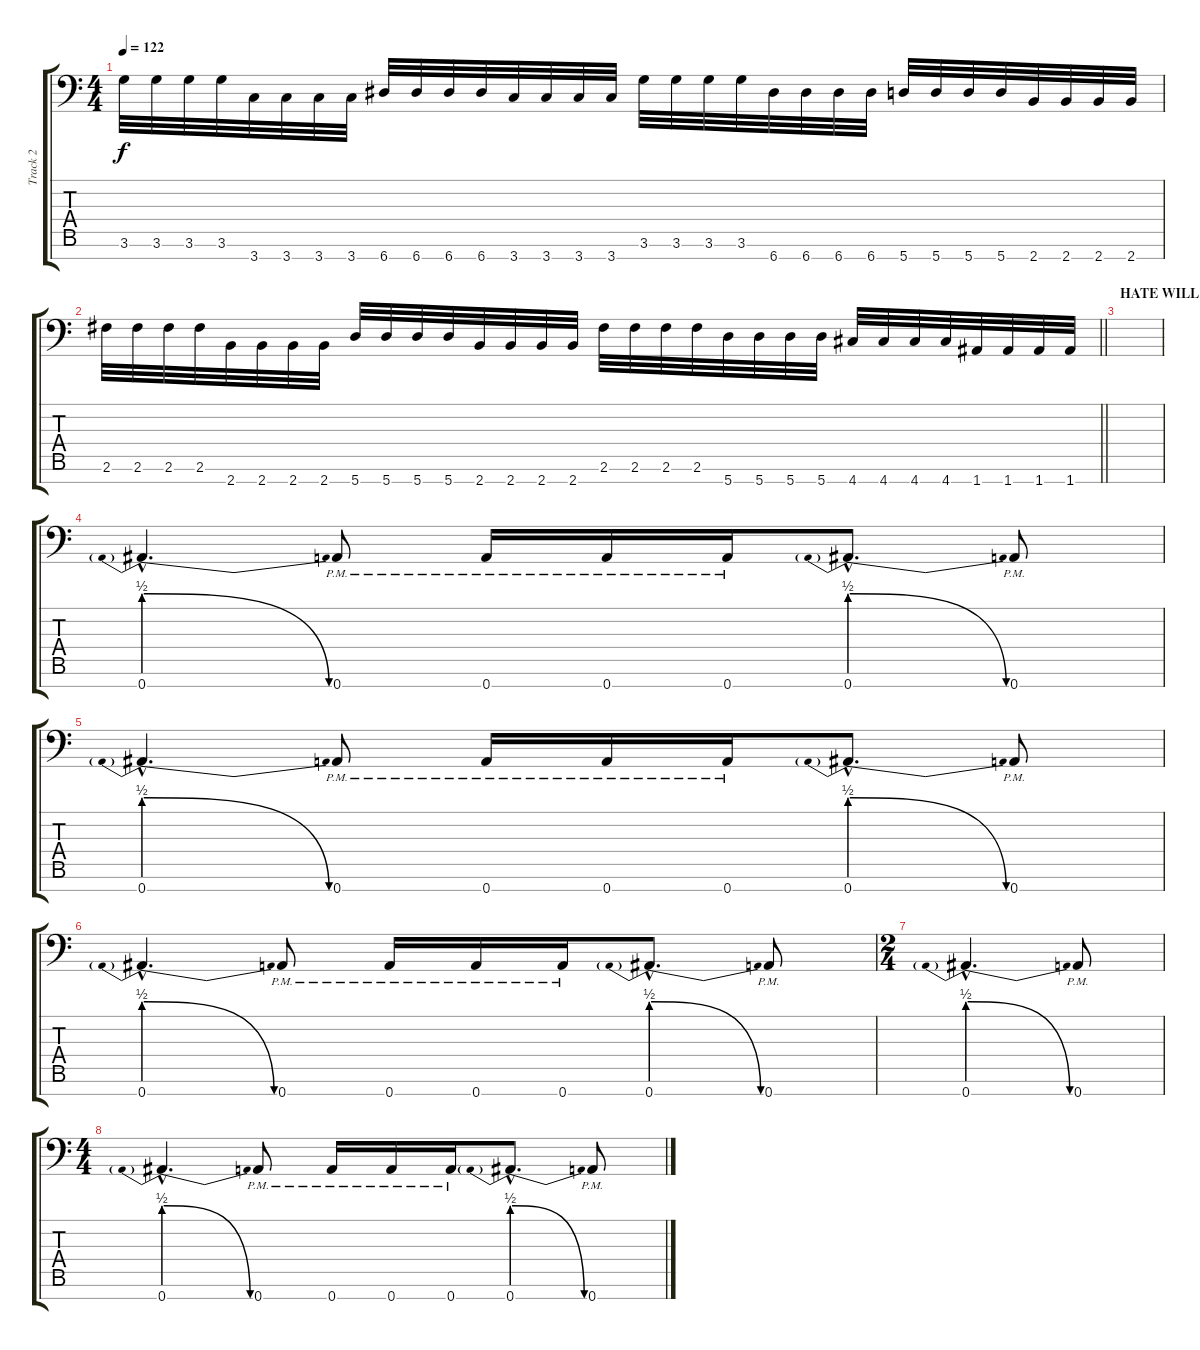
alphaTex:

\track ("Track 2" "Track 2") {instrument distortionguitar}
\staff {score tabs}
\tuning (E4 B3 G3 D3 A2 E2 A1) {hide}
\ts (4 4)
\tempo 122
\clef f4
\ks c
3.6.32{dy f} 3.6.32 3.6.32 3.6.32 3.7.32 3.7.32 3.7.32 3.7.32 6.7.32 6.7.32 6.7.32 6.7.32 3.7.32 3.7.32 3.7.32 3.7.32 3.6.32 3.6.32 3.6.32 3.6.32 6.7.32 6.7.32 6.7.32 6.7.32 5.7.32 5.7.32 5.7.32 5.7.32 2.7.32 2.7.32 2.7.32 2.7.32 |
\barLineRight lightlight
2.6.32 2.6.32 2.6.32 2.6.32 2.7.32 2.7.32 2.7.32 2.7.32 5.7.32 5.7.32 5.7.32 5.7.32 2.7.32 2.7.32 2.7.32 2.7.32 2.6.32 2.6.32 2.6.32 2.6.32 5.7.32 5.7.32 5.7.32 5.7.32 4.7.32 4.7.32 4.7.32 4.7.32 1.7.32 1.7.32 1.7.32 1.7.32 |
\section ("" "HATE WILL CLEANSE US ALL!!!!!!!!!!")
|
0.7{be (prebendrelease 0 2 60 0) hac}.4{d} 0.7{pm}.8 0.7{pm}.16 0.7{pm}.16 0.7{pm}.16 0.7{be (prebendrelease 0 2 60 0) hac}.8{d} 0.7{pm}.8 |
0.7{be (prebendrelease 0 2 60 0) hac}.4{d} 0.7{pm}.8 0.7{pm}.16 0.7{pm}.16 0.7{pm}.16 0.7{be (prebendrelease 0 2 60 0) hac}.8{d} 0.7{pm}.8 |
0.7{be (prebendrelease 0 2 60 0) hac}.4{d} 0.7{pm}.8 0.7{pm}.16 0.7{pm}.16 0.7{pm}.16 0.7{be (prebendrelease 0 2 60 0) hac}.8{d} 0.7{pm}.8 |
\ts (2 4)
0.7{be (prebendrelease 0 2 60 0) hac}.4{d} 0.7{pm}.8 |
\ts (4 4)
0.7{be (prebendrelease 0 2 60 0) hac}.4{d} 0.7{pm}.8 0.7{pm}.16 0.7{pm}.16 0.7{pm}.16 0.7{be (prebendrelease 0 2 60 0) hac}.8{d} 0.7{pm}.8
